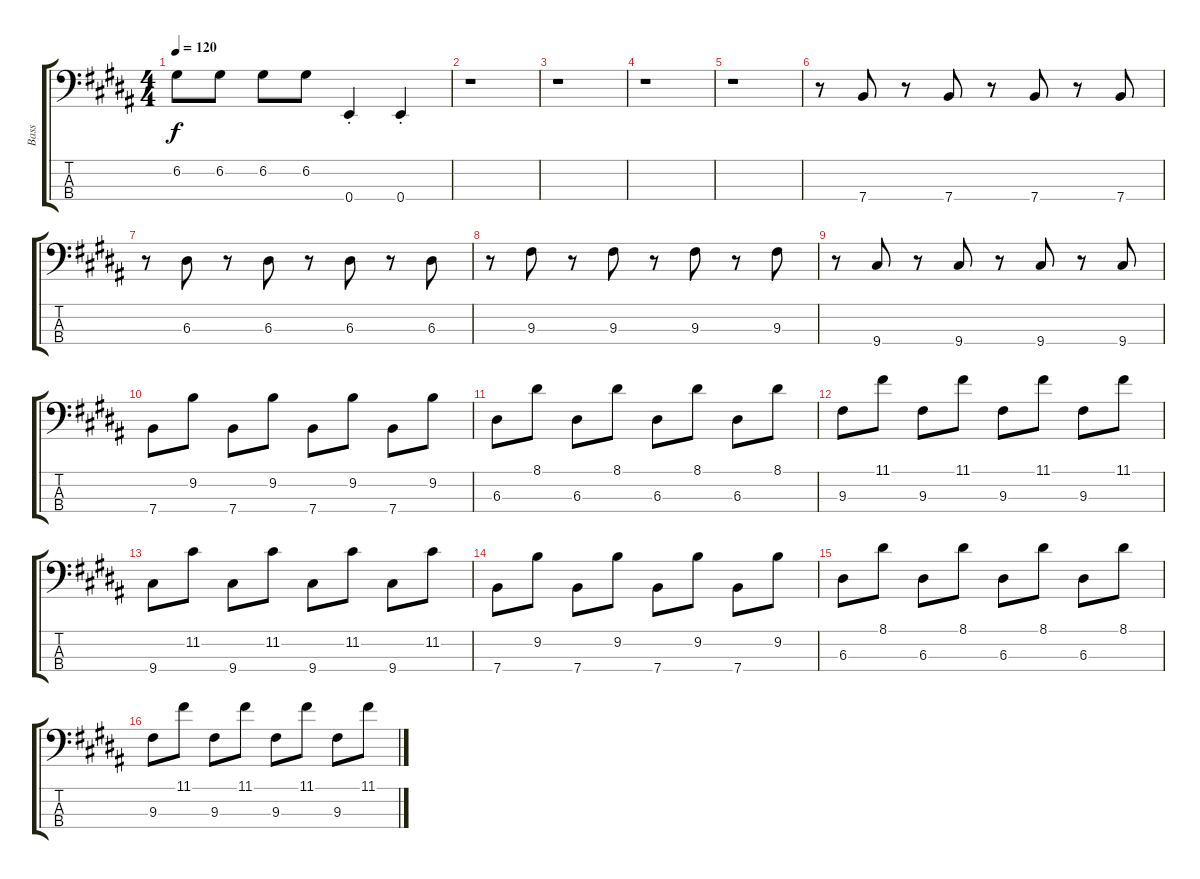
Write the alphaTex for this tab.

\track ("Bass" "Bass") {instrument electricbassfinger}
\staff {score tabs}
\tuning (G2 D2 A1 E1) {hide}
\ts (4 4)
\tempo 120
\clef f4
\ks g#minor
6.2.8{dy f} 6.2.8 6.2.8 6.2.8 0.4{st}.4 0.4{st}.4 |
\ks b
r.1 |
\ks g#minor
r.1 |
r.1 |
r.1 |
\ks b
r.8 7.4.8 r.8 7.4.8 r.8 7.4.8 r.8 7.4.8 |
\ks g#minor
r.8 6.3.8 r.8 6.3.8 r.8 6.3.8 r.8 6.3.8 |
r.8 9.3.8 r.8 9.3.8 r.8 9.3.8 r.8 9.3.8 |
r.8 9.4.8 r.8 9.4.8 r.8 9.4.8 r.8 9.4.8 |
\ks b
7.4.8 9.2.8 7.4.8 9.2.8 7.4.8 9.2.8 7.4.8 9.2.8 |
\ks g#minor
6.3.8 8.1.8 6.3.8 8.1.8 6.3.8 8.1.8 6.3.8 8.1.8 |
9.3.8 11.1.8 9.3.8 11.1.8 9.3.8 11.1.8 9.3.8 11.1.8 |
9.4.8 11.2.8 9.4.8 11.2.8 9.4.8 11.2.8 9.4.8 11.2.8 |
\ks b
7.4.8 9.2.8 7.4.8 9.2.8 7.4.8 9.2.8 7.4.8 9.2.8 |
\ks g#minor
6.3.8 8.1.8 6.3.8 8.1.8 6.3.8 8.1.8 6.3.8 8.1.8 |
9.3.8 11.1.8 9.3.8 11.1.8 9.3.8 11.1.8 9.3.8 11.1.8
